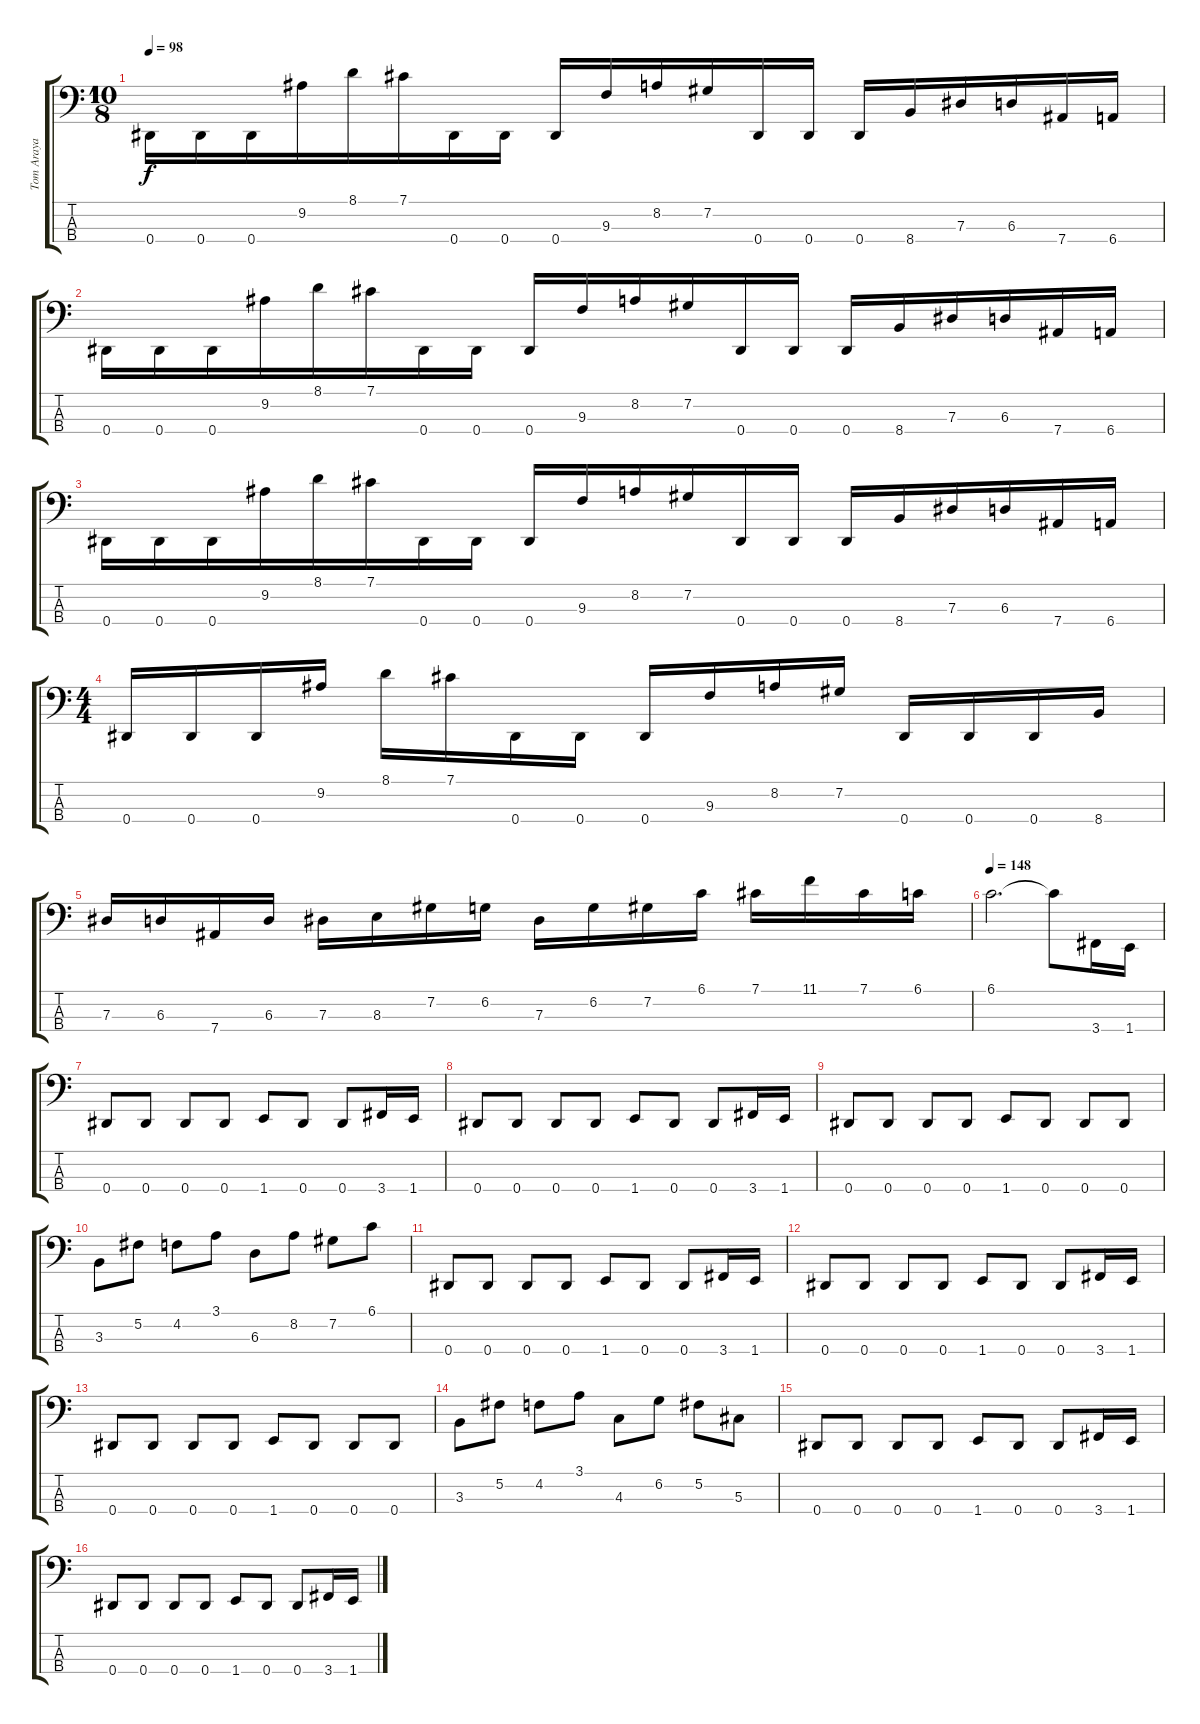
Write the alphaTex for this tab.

\track ("Tom Araya (Bass)" "Tom Araya ") {instrument electricbassfinger}
\staff {score tabs}
\tuning (Gb2 Db2 Ab1 Eb1) {hide}
\ts (10 8)
\tempo 98
\clef f4
\ks c
0.4.16{dy f} 0.4.16 0.4.16 9.2.16 8.1.16 7.1.16 0.4.16 0.4.16 0.4.16 9.3.16 8.2.16 7.2.16 0.4.16 0.4.16 0.4.16 8.4.16 7.3.16 6.3.16 7.4.16 6.4.16 |
0.4.16 0.4.16 0.4.16 9.2.16 8.1.16 7.1.16 0.4.16 0.4.16 0.4.16 9.3.16 8.2.16 7.2.16 0.4.16 0.4.16 0.4.16 8.4.16 7.3.16 6.3.16 7.4.16 6.4.16 |
0.4.16 0.4.16 0.4.16 9.2.16 8.1.16 7.1.16 0.4.16 0.4.16 0.4.16 9.3.16 8.2.16 7.2.16 0.4.16 0.4.16 0.4.16 8.4.16 7.3.16 6.3.16 7.4.16 6.4.16 |
\ts (4 4)
0.4.16 0.4.16 0.4.16 9.2.16 8.1.16 7.1.16 0.4.16 0.4.16 0.4.16 9.3.16 8.2.16 7.2.16 0.4.16 0.4.16 0.4.16 8.4.16 |
7.3.16 6.3.16 7.4.16 6.3.16 7.3.16 8.3.16 7.2.16 6.2.16 7.3.16 6.2.16 7.2.16 6.1.16 7.1.16 11.1.16 7.1.16 6.1.16 |
\tempo 148
6.1.2{d} 6.1{t}.8 3.4.16 1.4.16 |
0.4.8 0.4.8 0.4.8 0.4.8 1.4.8 0.4.8 0.4.8 3.4.16 1.4.16 |
0.4.8 0.4.8 0.4.8 0.4.8 1.4.8 0.4.8 0.4.8 3.4.16 1.4.16 |
0.4.8 0.4.8 0.4.8 0.4.8 1.4.8 0.4.8 0.4.8 0.4.8 |
3.3.8 5.2.8 4.2.8 3.1.8 6.3.8 8.2.8 7.2.8 6.1.8 |
0.4.8 0.4.8 0.4.8 0.4.8 1.4.8 0.4.8 0.4.8 3.4.16 1.4.16 |
0.4.8 0.4.8 0.4.8 0.4.8 1.4.8 0.4.8 0.4.8 3.4.16 1.4.16 |
0.4.8 0.4.8 0.4.8 0.4.8 1.4.8 0.4.8 0.4.8 0.4.8 |
3.3.8 5.2.8 4.2.8 3.1.8 4.3.8 6.2.8 5.2.8 5.3.8 |
0.4.8 0.4.8 0.4.8 0.4.8 1.4.8 0.4.8 0.4.8 3.4.16 1.4.16 |
0.4.8 0.4.8 0.4.8 0.4.8 1.4.8 0.4.8 0.4.8 3.4.16 1.4.16
